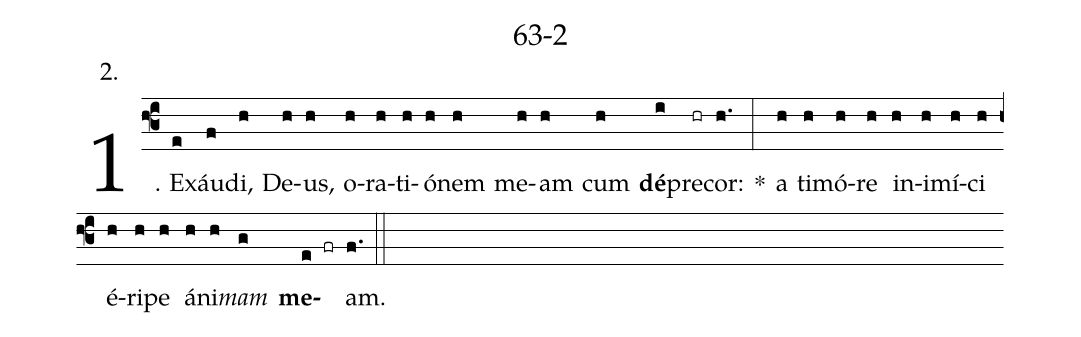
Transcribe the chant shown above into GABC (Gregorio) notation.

name: 63-2;
annotation: 2.;
%%
(f3)1. Ex(e)áu(f)di,(h) De(h)us,(h) o(h)ra(h)ti(h)ó(h)nem(h) me(h)am(h) cum(h) <b>dé</b>(i)pre(hr)cor:(h.) *(:) a(h) ti(h)mó(h)re(h) in(h)i(h)mí(h)ci(h) é(h)ri(h)pe(h) á(h)ni(h)<i>mam</i>(g) <b>me</b>(e fr)am.(f.) (::)
